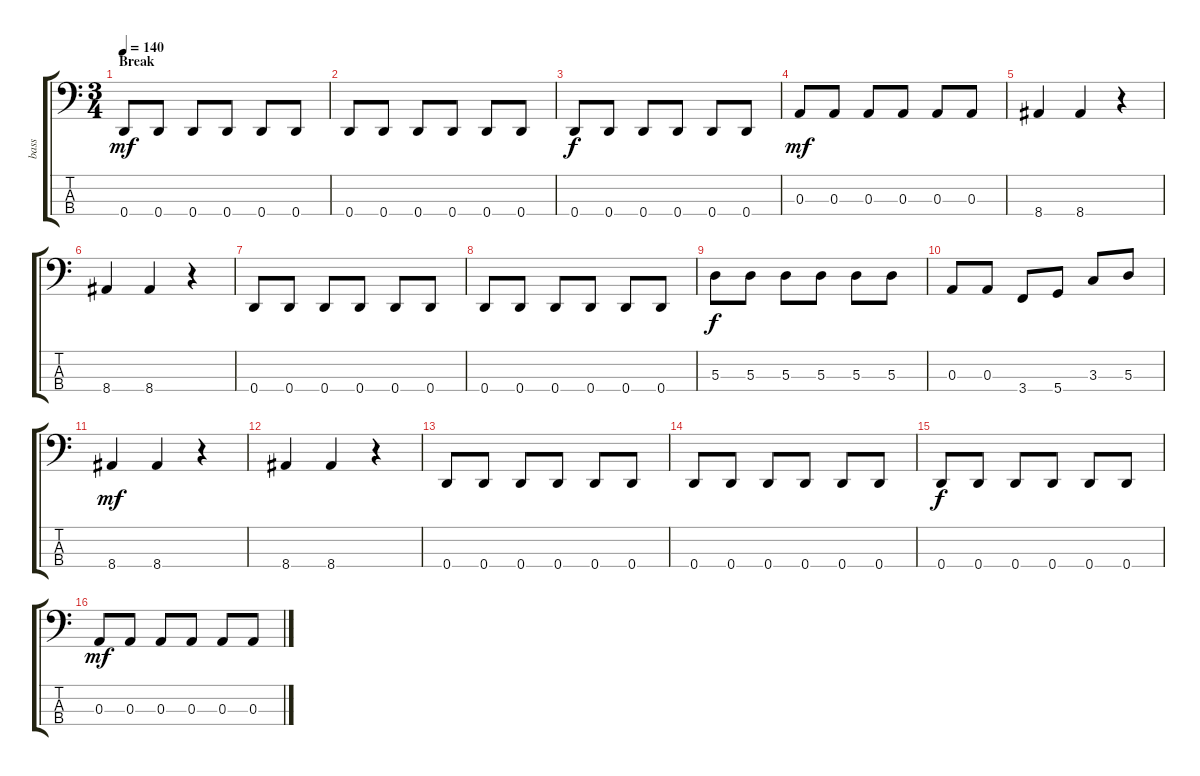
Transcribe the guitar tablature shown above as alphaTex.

\track ("bass" "bass") {instrument electricbasspick}
\staff {score tabs}
\tuning (G2 D2 A1 D1) {hide}
\ts (3 4)
\section ("" "Break")
\tempo 140
\clef f4
\ks c
0.4.8{dy mf} 0.4.8 0.4.8 0.4.8 0.4.8 0.4.8 |
0.4.8 0.4.8 0.4.8 0.4.8 0.4.8 0.4.8 |
0.4.8{dy f} 0.4.8 0.4.8 0.4.8 0.4.8 0.4.8 |
0.3.8{dy mf} 0.3.8 0.3.8 0.3.8 0.3.8 0.3.8 |
8.4.4 8.4.4 r.4 |
8.4.4 8.4.4 r.4 |
0.4.8 0.4.8 0.4.8 0.4.8 0.4.8 0.4.8 |
0.4.8 0.4.8 0.4.8 0.4.8 0.4.8 0.4.8 |
5.3.8{dy f} 5.3.8 5.3.8 5.3.8 5.3.8 5.3.8 |
0.3.8 0.3.8 3.4.8 5.4.8 3.3.8 5.3.8 |
8.4.4{dy mf} 8.4.4 r.4 |
8.4.4 8.4.4 r.4 |
0.4.8 0.4.8 0.4.8 0.4.8 0.4.8 0.4.8 |
0.4.8 0.4.8 0.4.8 0.4.8 0.4.8 0.4.8 |
0.4.8{dy f} 0.4.8 0.4.8 0.4.8 0.4.8 0.4.8 |
0.3.8{dy mf} 0.3.8 0.3.8 0.3.8 0.3.8 0.3.8
